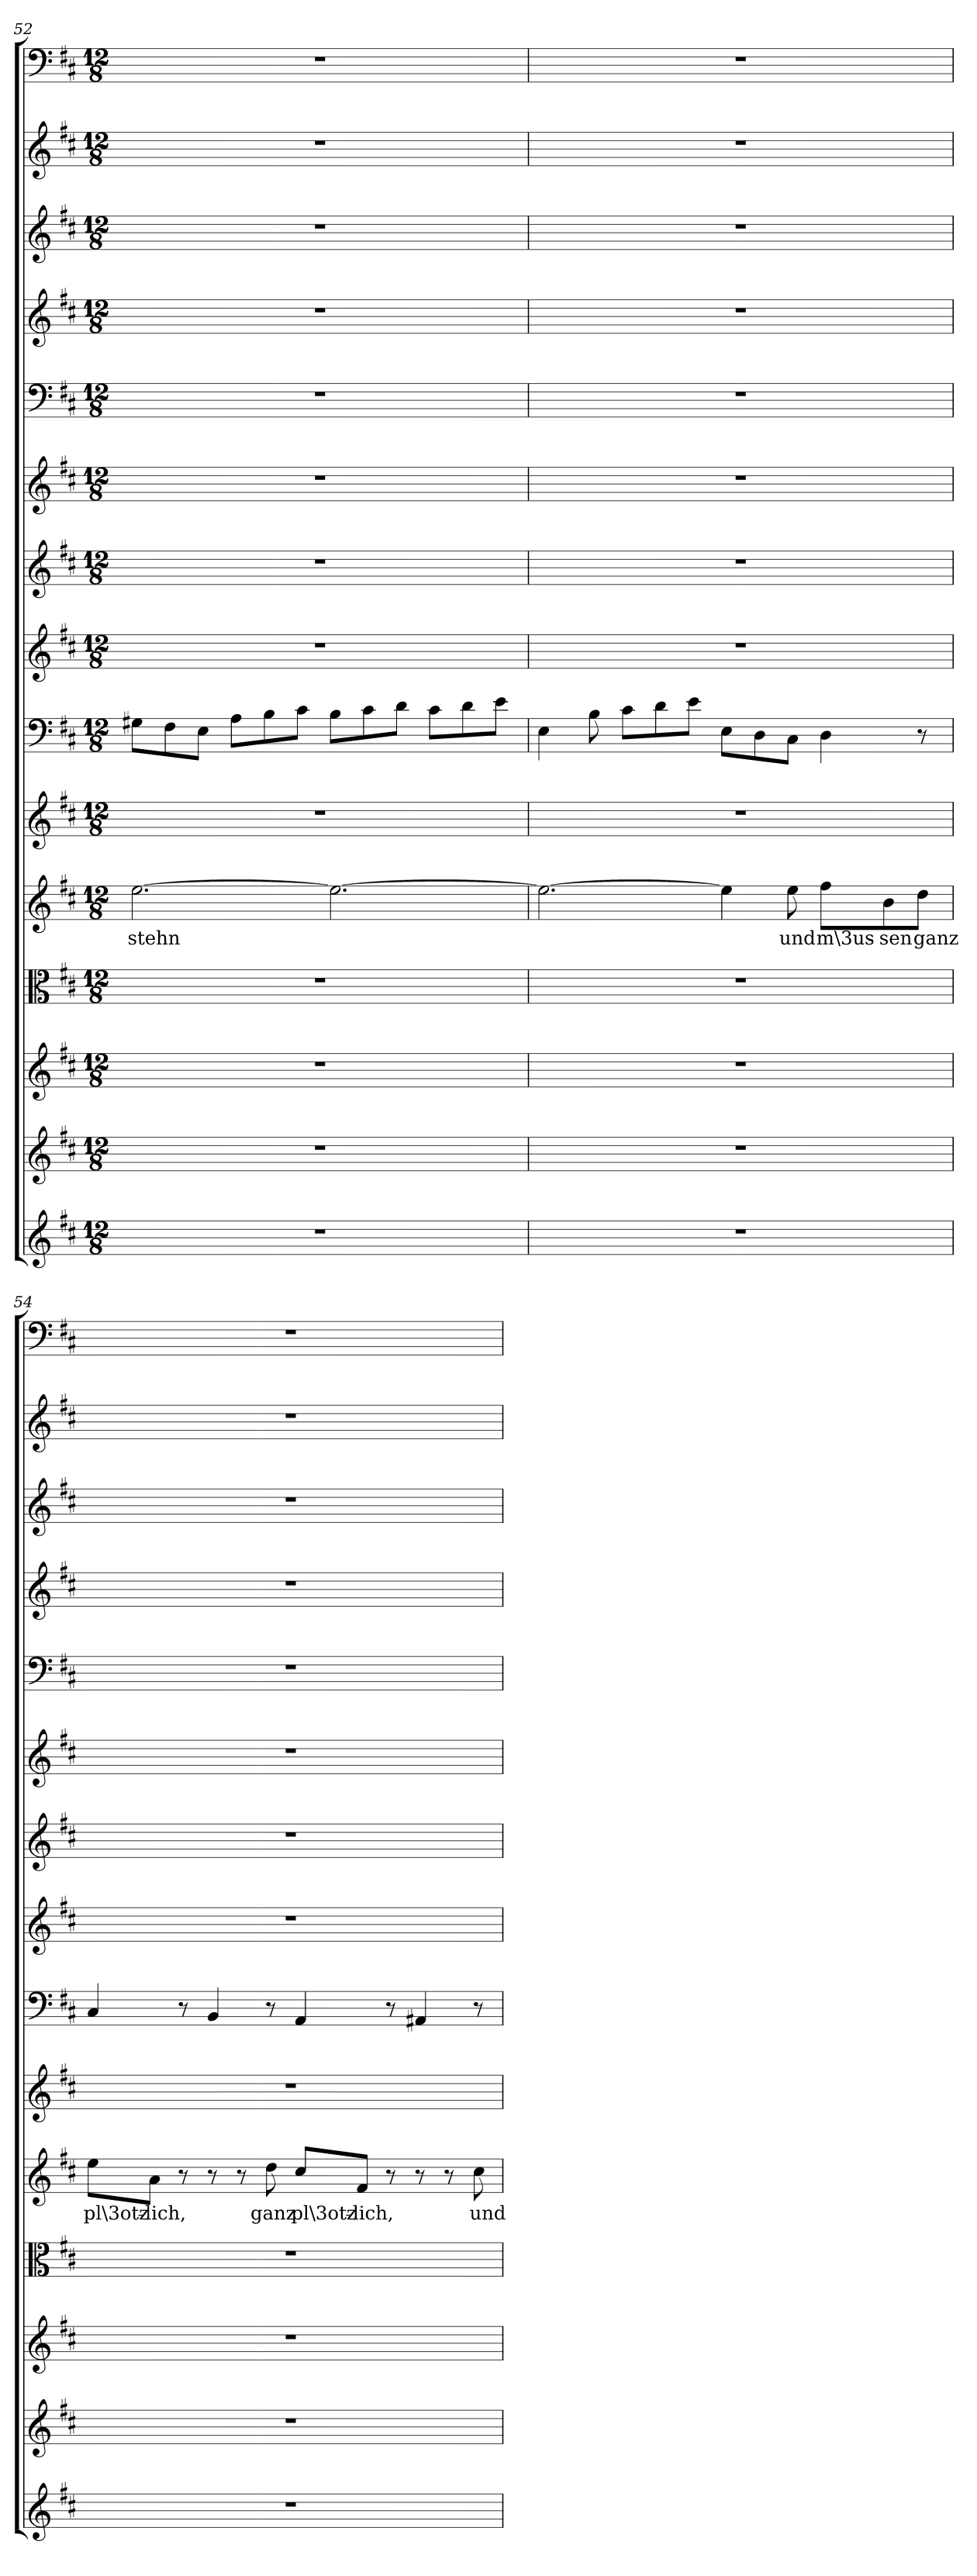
**kern	**kern	**kern	**kern	**kern	**text	**kern	**kern	**kern	**kern	**kern	**kern	**kern	**kern	**kern	**kern
*part15	*part14	*part13	*part12	*part11	*part11	*part10	*part9	*part8	*part7	*part6	*part5	*part4	*part3	*part2	*part1
*staff15	*staff14	*staff13	*staff12	*staff11	*staff11	*staff10	*staff9	*staff8	*staff7	*staff6	*staff5	*staff4	*staff3	*staff2	*staff1
*clefG2	*clefG2	*clefG2	*clefC3	*clefG2	*	*clefG2	*clefF4	*clefG2	*clefG2	*clefG2	*clefF4	*clefG2	*clefG2	*clefG2	*clefF4
*k[f#c#]	*k[f#c#]	*k[f#c#]	*k[f#c#]	*k[f#c#]	*	*k[f#c#]	*k[f#c#]	*k[f#c#]	*k[f#c#]	*k[f#c#]	*k[f#c#]	*k[f#c#]	*k[f#c#]	*k[f#c#]	*k[f#c#]
*D:	*D:	*D:	*D:	*D:	*	*D:	*D:	*D:	*D:	*D:	*D:	*D:	*D:	*D:	*D:
*M12/8	*M12/8	*M12/8	*M12/8	*M12/8	*	*M12/8	*M12/8	*M12/8	*M12/8	*M12/8	*M12/8	*M12/8	*M12/8	*M12/8	*M12/8
=52	=52	=52	=52	=52	=52	=52	=52	=52	=52	=52	=52	=52	=52	=52	=52
1.r	1.r	1.r	1.r	[2.ee\	-stehn	1.r	8G#X\L	1.r	1.r	1.r	1.r	1.r	1.r	1.r	1.r
.	.	.	.	.	.	.	8F#\	.	.	.	.	.	.	.	.
.	.	.	.	.	.	.	8E\J	.	.	.	.	.	.	.	.
.	.	.	.	.	.	.	8A\L	.	.	.	.	.	.	.	.
.	.	.	.	.	.	.	8B\	.	.	.	.	.	.	.	.
.	.	.	.	.	.	.	8c#\J	.	.	.	.	.	.	.	.
.	.	.	.	2.ee\_	.	.	8B\L	.	.	.	.	.	.	.	.
.	.	.	.	.	.	.	8c#\	.	.	.	.	.	.	.	.
.	.	.	.	.	.	.	8d\J	.	.	.	.	.	.	.	.
.	.	.	.	.	.	.	8c#\L	.	.	.	.	.	.	.	.
.	.	.	.	.	.	.	8d\	.	.	.	.	.	.	.	.
.	.	.	.	.	.	.	8e\J	.	.	.	.	.	.	.	.
=53	=53	=53	=53	=53	=53	=53	=53	=53	=53	=53	=53	=53	=53	=53	=53
1.r	1.r	1.r	1.r	2.ee\_	.	1.r	4E\	1.r	1.r	1.r	1.r	1.r	1.r	1.r	1.r
.	.	.	.	.	.	.	8B\	.	.	.	.	.	.	.	.
.	.	.	.	.	.	.	8c#\L	.	.	.	.	.	.	.	.
.	.	.	.	.	.	.	8d\	.	.	.	.	.	.	.	.
.	.	.	.	.	.	.	8e\J	.	.	.	.	.	.	.	.
.	.	.	.	4ee\]	.	.	8E\L	.	.	.	.	.	.	.	.
.	.	.	.	.	.	.	8D\	.	.	.	.	.	.	.	.
.	.	.	.	8ee\	und	.	8C#\J	.	.	.	.	.	.	.	.
.	.	.	.	8ff#\L	m\3us-	.	4D\	.	.	.	.	.	.	.	.
.	.	.	.	8b\	-sen	.	.	.	.	.	.	.	.	.	.
.	.	.	.	8dd\J	ganz	.	8r	.	.	.	.	.	.	.	.
=54	=54	=54	=54	=54	=54	=54	=54	=54	=54	=54	=54	=54	=54	=54	=54
1.r	1.r	1.r	1.r	8ee\L	pl\3otz-	1.r	4C#/	1.r	1.r	1.r	1.r	1.r	1.r	1.r	1.r
.	.	.	.	8a\J	-lich,	.	.	.	.	.	.	.	.	.	.
.	.	.	.	8r	.	.	8r	.	.	.	.	.	.	.	.
.	.	.	.	8r	.	.	4BB/	.	.	.	.	.	.	.	.
.	.	.	.	8r	.	.	.	.	.	.	.	.	.	.	.
.	.	.	.	8dd\	ganz	.	8r	.	.	.	.	.	.	.	.
.	.	.	.	8cc#/L	pl\3otz-	.	4AA/	.	.	.	.	.	.	.	.
.	.	.	.	8f#/J	-lich,	.	.	.	.	.	.	.	.	.	.
.	.	.	.	8r	.	.	8r	.	.	.	.	.	.	.	.
.	.	.	.	8r	.	.	4AA#X/	.	.	.	.	.	.	.	.
.	.	.	.	8r	.	.	.	.	.	.	.	.	.	.	.
.	.	.	.	8cc#\	und	.	8r	.	.	.	.	.	.	.	.
=	=	=	=	=	=	=	=	=	=	=	=	=	=	=	=
*-	*-	*-	*-	*-	*-	*-	*-	*-	*-	*-	*-	*-	*-	*-	*-
